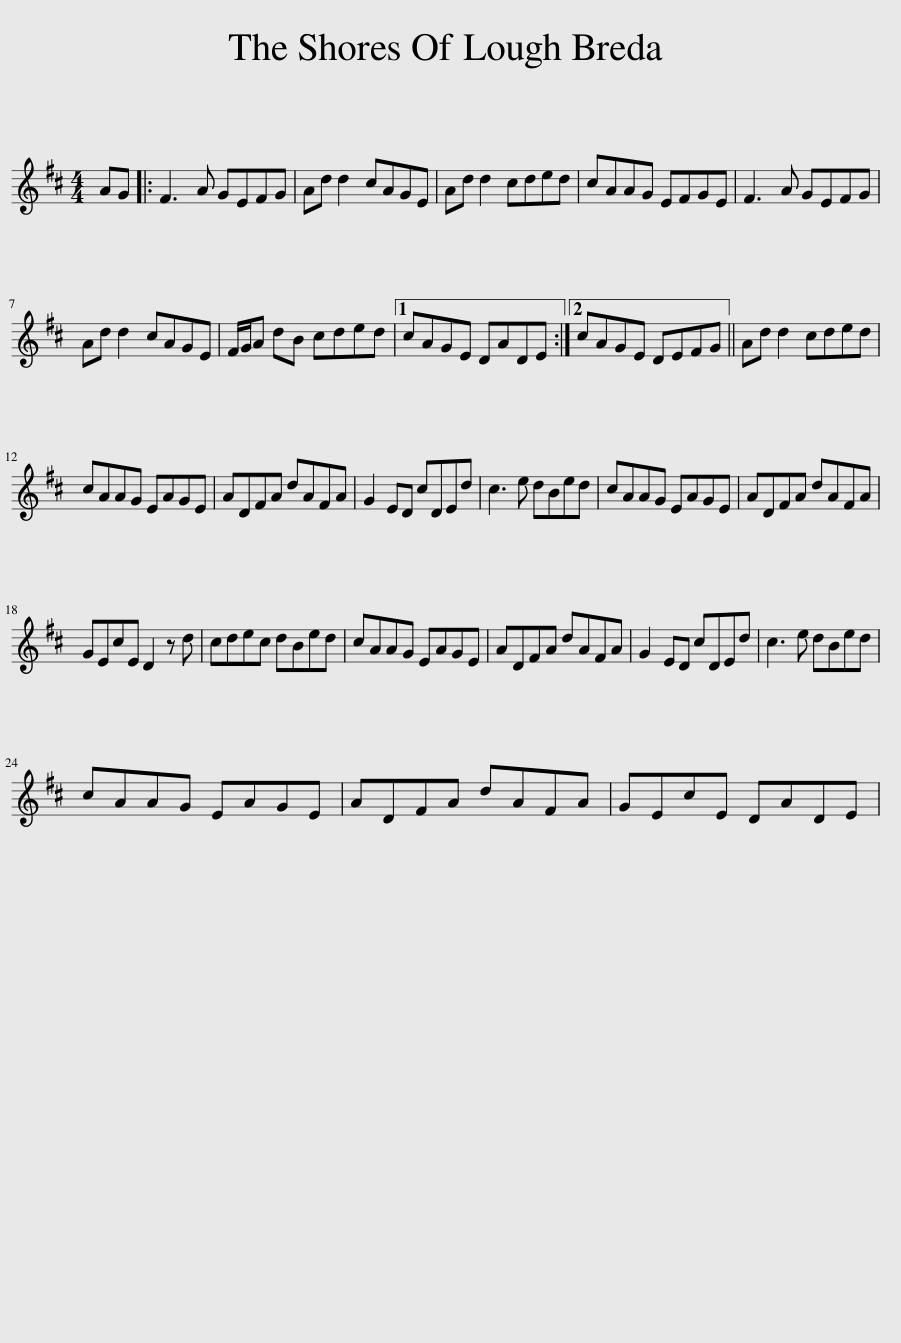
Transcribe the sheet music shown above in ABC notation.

X:1
L:1/8
M:4/4
I:linebreak $
K:D
V:1 treble
V:1
 AG |: F3 A GEFG | Ad d2 cAGE | Ad d2 cded | cAAG EFGE | %5
 F3 A GEFG |$ Ad d2 cAGE | F/G/A dB cded |1 cAGE DADE :|2 cAGE DEFG || %10
 Ad d2 cded |$ cAAG EAGE | ADFA dAFA | G2 ED cDEd | c3 e dBed | %15
 cAAG EAGE | ADFA dAFA |$ GEcE D2 z d | cdec dBed | cAAG EAGE | %20
 ADFA dAFA | G2 ED cDEd | c3 e dBed |$ cAAG EAGE | ADFA dAFA | %25
 GEcE DADE | %26
